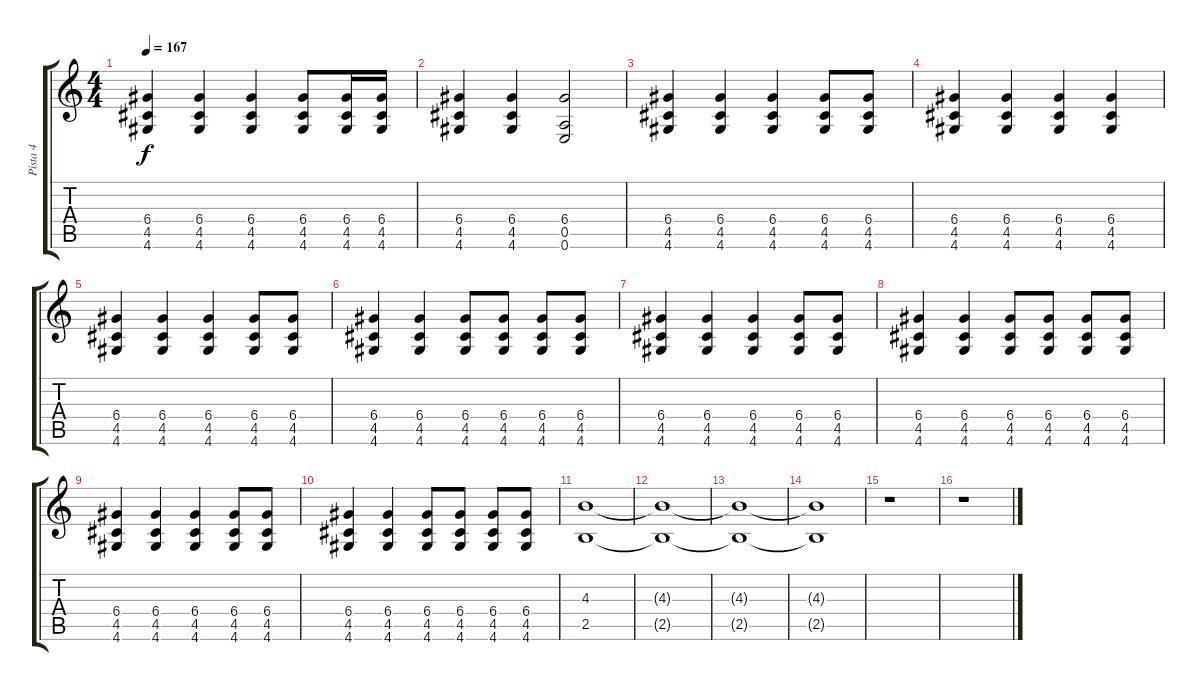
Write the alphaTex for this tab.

\track ("Pista 4" "Pista 4") {instrument overdrivenguitar}
\staff {score tabs}
\tuning (E4 B3 G3 D3 A2 E2) {hide}
\ts (4 4)
\tempo 167
\clef g2
\ks c
(6.4 4.5 4.6).4{dy f} (6.4 4.5 4.6).4 (6.4 4.5 4.6).4 (6.4 4.5 4.6).8 (6.4 4.5 4.6).16 (6.4 4.5 4.6).16 |
(6.4 4.5 4.6).4 (6.4 4.5 4.6).4 (6.4 0.5 0.6).2 |
(6.4 4.5 4.6).4 (6.4 4.5 4.6).4 (6.4 4.5 4.6).4 (6.4 4.5 4.6).8 (6.4 4.5 4.6).8 |
(6.4 4.5 4.6).4 (6.4 4.5 4.6).4 (6.4 4.5 4.6).4 (6.4 4.5 4.6).4 |
(6.4 4.5 4.6).4 (6.4 4.5 4.6).4 (6.4 4.5 4.6).4 (6.4 4.5 4.6).8 (6.4 4.5 4.6).8 |
(6.4 4.5 4.6).4 (6.4 4.5 4.6).4 (6.4 4.5 4.6).8 (6.4 4.5 4.6).8 (6.4 4.5 4.6).8 (6.4 4.5 4.6).8 |
(6.4 4.5 4.6).4 (6.4 4.5 4.6).4 (6.4 4.5 4.6).4 (6.4 4.5 4.6).8 (6.4 4.5 4.6).8 |
(6.4 4.5 4.6).4 (6.4 4.5 4.6).4 (6.4 4.5 4.6).8 (6.4 4.5 4.6).8 (6.4 4.5 4.6).8 (6.4 4.5 4.6).8 |
(6.4 4.5 4.6).4 (6.4 4.5 4.6).4 (6.4 4.5 4.6).4 (6.4 4.5 4.6).8 (6.4 4.5 4.6).8 |
(6.4 4.5 4.6).4 (6.4 4.5 4.6).4 (6.4 4.5 4.6).8 (6.4 4.5 4.6).8 (6.4 4.5 4.6).8 (6.4 4.5 4.6).8 |
(4.3 2.5).1 |
(4.3{t} 2.5{t}).1 |
(4.3{t} 2.5{t}).1 |
(4.3{t} 2.5{t}).1 |
r.1 |
r.1
